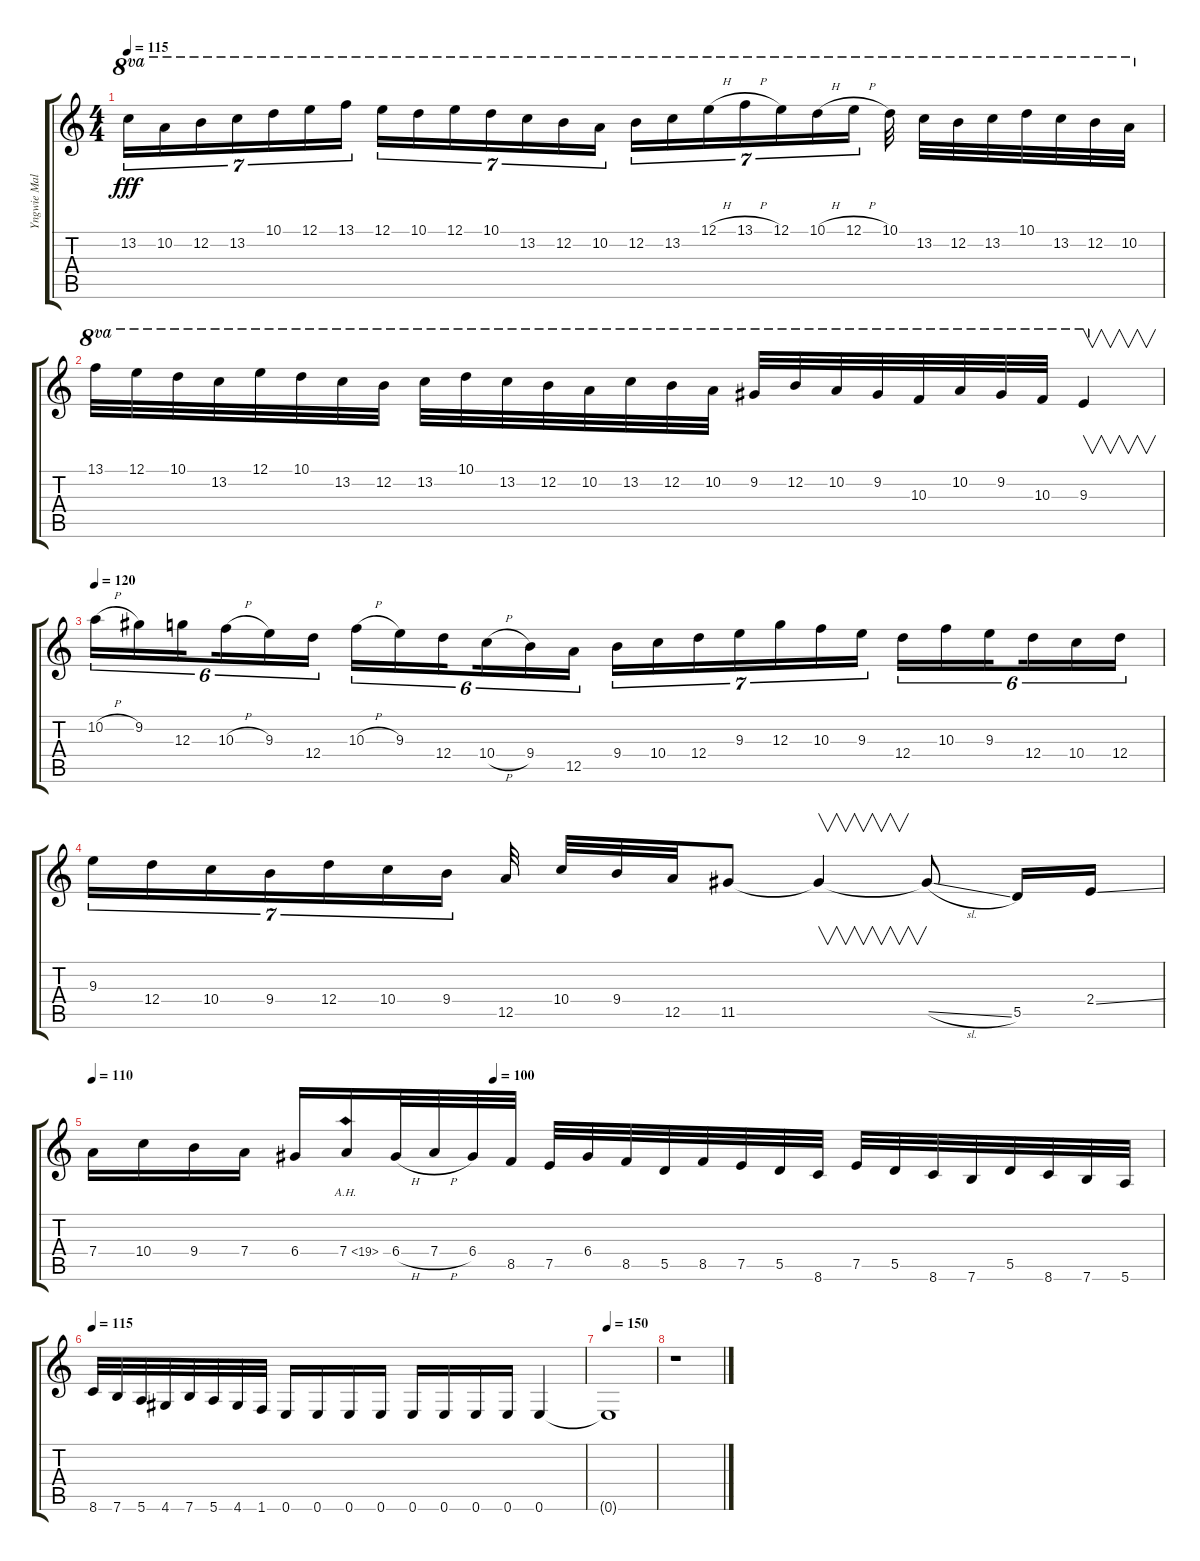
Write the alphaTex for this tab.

\track ("Yngwie Malmsteen-3" "Yngwie Mal") {instrument overdrivenguitar}
\staff {score tabs}
\tuning (E4 B3 G3 D3 A2 E2) {hide}
\ts (4 4)
\tempo 115
\clef g2
\ks c
13.2.16{tu (7 4) ot 8va dy fff} 10.2.16{tu (7 4) ot 8va} 12.2.16{tu (7 4) ot 8va} 13.2.16{tu (7 4) ot 8va} 10.1.16{tu (7 4) ot 8va} 12.1.16{tu (7 4) ot 8va} 13.1.16{tu (7 4) ot 8va} 12.1.16{tu (7 4) ot 8va} 10.1.16{tu (7 4) ot 8va} 12.1.16{tu (7 4) ot 8va} 10.1.16{tu (7 4) ot 8va} 13.2.16{tu (7 4) ot 8va} 12.2.16{tu (7 4) ot 8va} 10.2.16{tu (7 4) ot 8va} 12.2.16{tu (7 4) ot 8va} 13.2.16{tu (7 4) ot 8va} 12.1{h}.16{tu (7 4) ot 8va} 13.1{h}.16{tu (7 4) ot 8va} 12.1.16{tu (7 4) ot 8va} 10.1{h}.16{tu (7 4) ot 8va} 12.1{h}.16{tu (7 4) ot 8va} 10.1.32{ot 8va} 13.2.32{ot 8va} 12.2.32{ot 8va} 13.2.32{ot 8va} 10.1.32{ot 8va} 13.2.32{ot 8va} 12.2.32{ot 8va} 10.2.32{ot 8va} |
13.1.32{ot 8va} 12.1.32{ot 8va} 10.1.32{ot 8va} 13.2.32{ot 8va} 12.1.32{ot 8va} 10.1.32{ot 8va} 13.2.32{ot 8va} 12.2.32{ot 8va} 13.2.32{ot 8va} 10.1.32{ot 8va} 13.2.32{ot 8va} 12.2.32{ot 8va} 10.2.32{ot 8va} 13.2.32{ot 8va} 12.2.32{ot 8va} 10.2.32{ot 8va} 9.2.32{ot 8va} 12.2.32{ot 8va} 10.2.32{ot 8va} 9.2.32{ot 8va} 10.3.32{ot 8va} 10.2.32{ot 8va} 9.2.32{ot 8va} 10.3.32{ot 8va} 9.3.4{v ot 8va} |
\tempo 120
10.2{h}.16{tu (6 4)} 9.2.16{tu (6 4)} 12.3.16{tu (6 4) beam splitsecondary} 10.3{h}.16{tu (6 4)} 9.3.16{tu (6 4)} 12.4.16{tu (6 4)} 10.3{h}.16{tu (6 4)} 9.3.16{tu (6 4)} 12.4.16{tu (6 4) beam splitsecondary} 10.4{h}.16{tu (6 4)} 9.4.16{tu (6 4)} 12.5.16{tu (6 4)} 9.4.16{tu (7 4)} 10.4.16{tu (7 4)} 12.4.16{tu (7 4)} 9.3.16{tu (7 4)} 12.3.16{tu (7 4)} 10.3.16{tu (7 4)} 9.3.16{tu (7 4)} 12.4.16{tu (6 4)} 10.3.16{tu (6 4)} 9.3.16{tu (6 4) beam splitsecondary} 12.4.16{tu (6 4)} 10.4.16{tu (6 4)} 12.4.16{tu (6 4)} |
9.3.16{tu (7 4)} 12.4.16{tu (7 4)} 10.4.16{tu (7 4)} 9.4.16{tu (7 4)} 12.4.16{tu (7 4)} 10.4.16{tu (7 4)} 9.4.16{tu (7 4)} 12.5.32 10.4.32 9.4.32 12.5.32 11.5.8 11.5{t}.4{v} 11.5{sl t}.8 5.5.16 2.4{ss}.16 |
\tempo 110
\tempo (100 0.375)
7.4.16 10.4.16 9.4.16 7.4.16 6.4.16 7.4{ah 12}.16 6.4{h}.32 7.4{h}.32 6.4.32 8.5.32 7.5.32 6.4.32 8.5.32 5.5.32 8.5.32 7.5.32 5.5.32 8.6.32 7.5.32 5.5.32 8.6.32 7.6.32 5.5.32 8.6.32 7.6.32 5.6.32 |
\tempo 115
8.6.32 7.6.32 5.6.32 4.6.32 7.6.32 5.6.32 4.6.32 1.6.32 0.6.16 0.6.16 0.6.16 0.6.16 0.6.16 0.6.16 0.6.16 0.6.16 0.6.4 |
\tempo 150
0.6{t}.1 |
r.1
